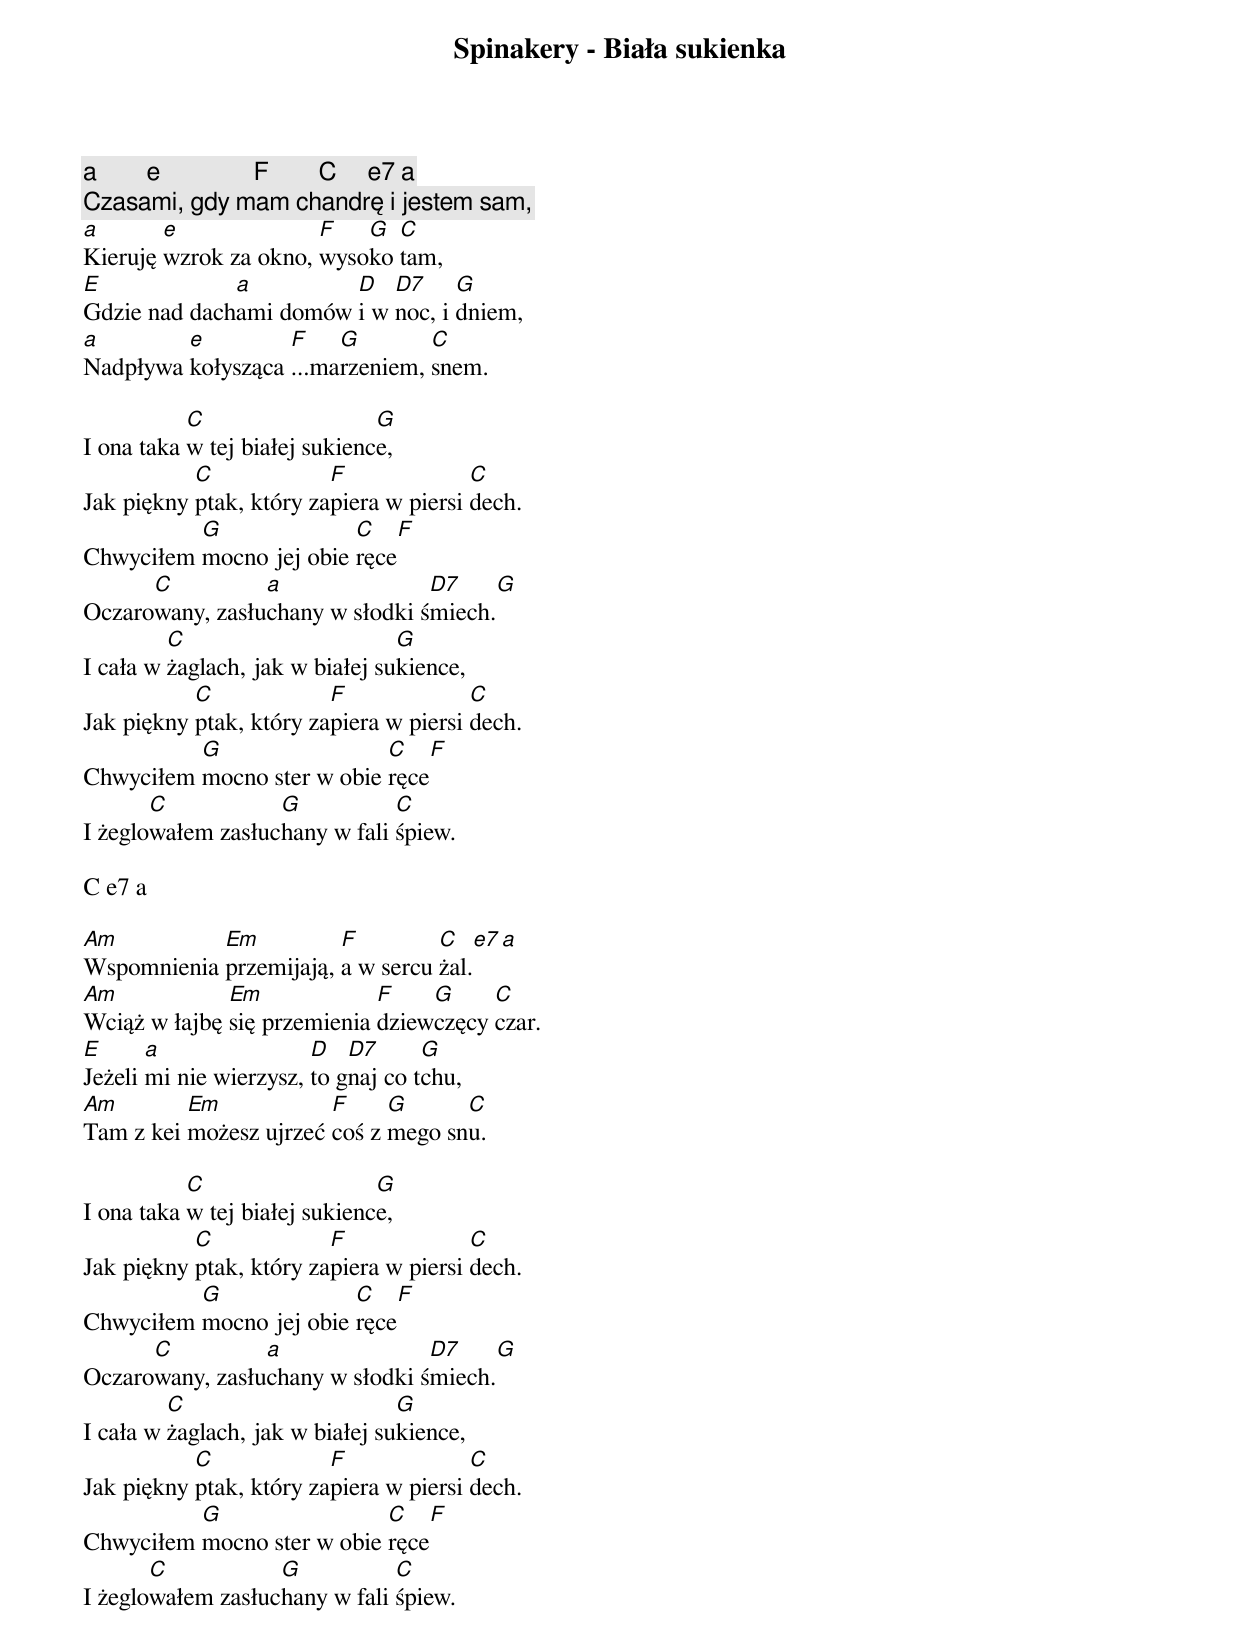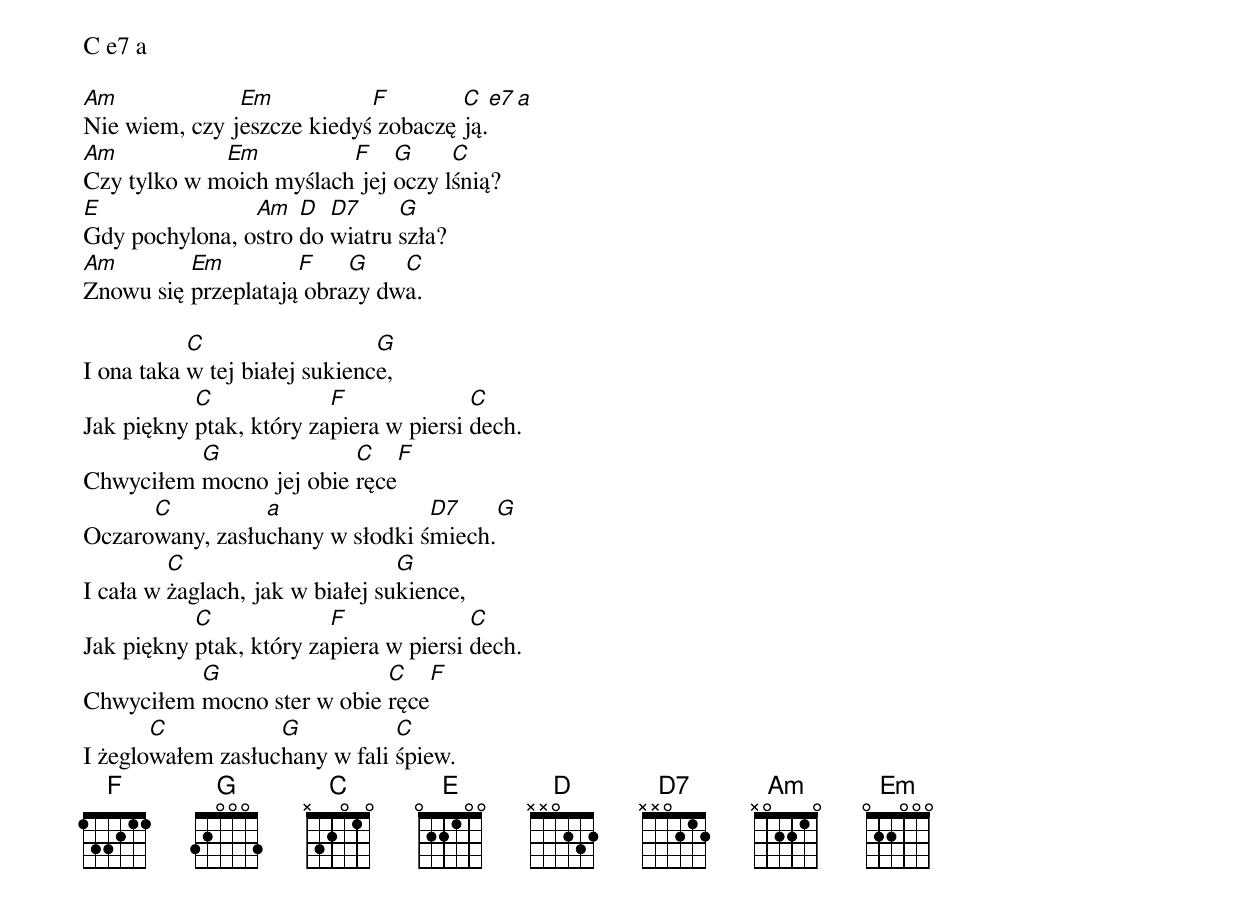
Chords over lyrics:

Spinakery - Biała sukienka

a        e               F        C     e7 a
Czasami, gdy mam chandrę i jestem sam,
a       e              F   G  C
Kieruję wzrok za okno, wysoko tam,
E             a         D   D7     G
Gdzie nad dachami domów i w noc, i dniem,
a        e         F    G        C
Nadpływa kołysząca ...marzeniem, snem.

           C                   G
I ona taka w tej białej sukience,
           C             F              C
Jak piękny ptak, który zapiera w piersi dech.
          G              C    F
Chwyciłem mocno jej obie ręce
      C          a               D7    G
Oczarowany, zasłuchany w słodki śmiech.
         C                       G
I cała w żaglach, jak w białej sukience,
           C             F              C
Jak piękny ptak, który zapiera w piersi dech.
          G                 C    F
Chwyciłem mocno ster w obie ręce
       C           G           C
I żeglowałem zasłuchany w fali śpiew.

C e7 a

Am          Em          F         C     e7 a
Wspomnienia przemijają, a w sercu żal.
Am            Em             F    G     C
Wciąż w łajbę się przemienia dziewczęcy czar.
E      a                D   D7      G
Jeżeli mi nie wierzysz, to gnaj co tchu,
Am        Em            F     G      C
Tam z kei możesz ujrzeć coś z mego snu.

           C                   G
I ona taka w tej białej sukience,
           C             F              C
Jak piękny ptak, który zapiera w piersi dech.
          G              C    F
Chwyciłem mocno jej obie ręce
      C          a               D7    G
Oczarowany, zasłuchany w słodki śmiech.
         C                       G
I cała w żaglach, jak w białej sukience,
           C             F              C
Jak piękny ptak, który zapiera w piersi dech.
          G                 C    F
Chwyciłem mocno ster w obie ręce
       C           G           C
I żeglowałem zasłuchany w fali śpiew.

C e7 a

Am             Em           F        C     e7 a
Nie wiem, czy jeszcze kiedyś zobaczę ją.
Am           Em          F    G     C
Czy tylko w moich myślach jej oczy lśnią?
E               Am   D  D7     G
Gdy pochylona, ostro do wiatru szła?
Am        Em         F    G    C
Znowu się przeplatają obrazy dwa.

           C                   G
I ona taka w tej białej sukience,
           C             F              C
Jak piękny ptak, który zapiera w piersi dech.
          G              C    F
Chwyciłem mocno jej obie ręce
      C          a               D7    G
Oczarowany, zasłuchany w słodki śmiech.
         C                       G
I cała w żaglach, jak w białej sukience,
           C             F              C
Jak piękny ptak, który zapiera w piersi dech.
          G                 C    F
Chwyciłem mocno ster w obie ręce
       C           G           C
I żeglowałem zasłuchany w fali śpiew.
